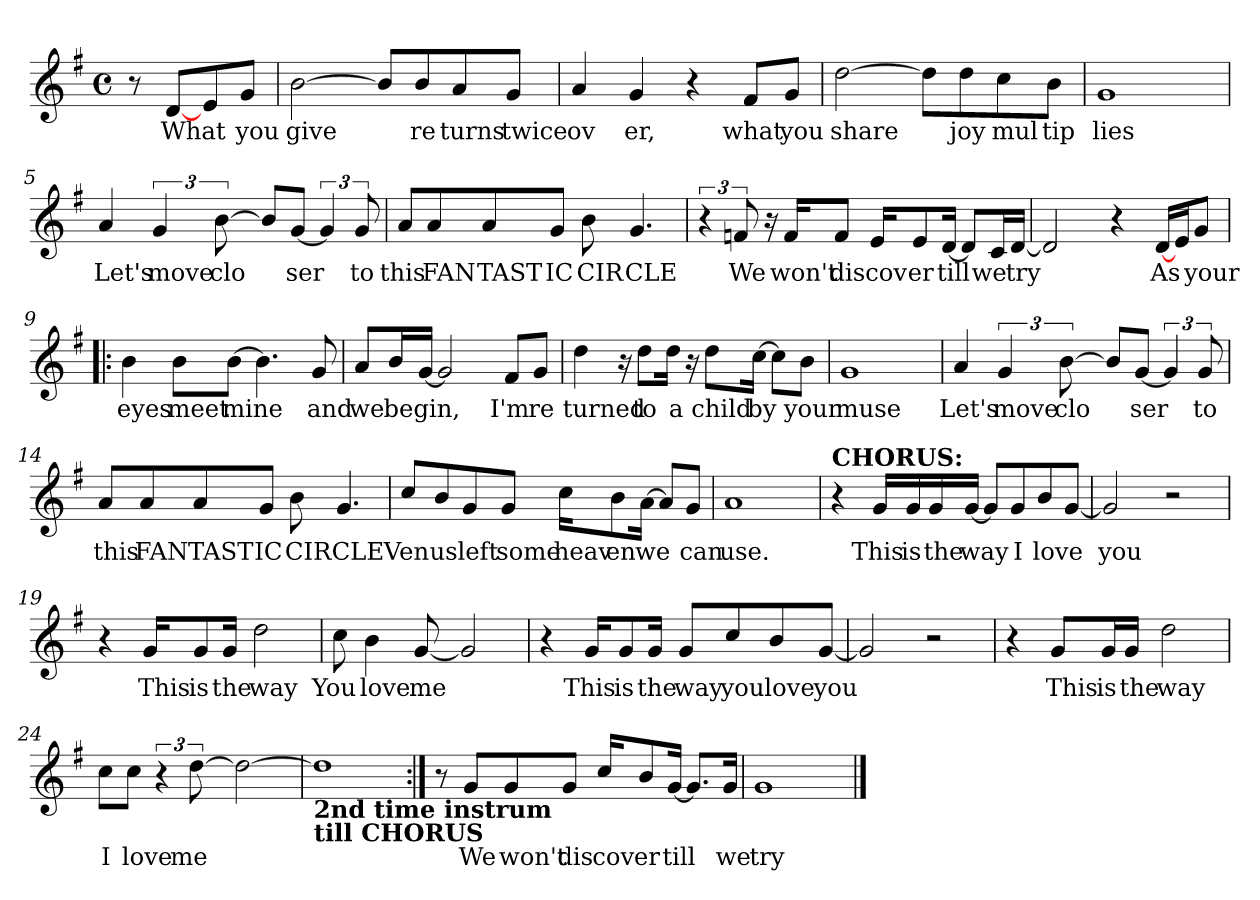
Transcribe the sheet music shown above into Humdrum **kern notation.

**kern	**text
*part1	*part1
*staff1	*staff1
*clefG2	*
*k[f#]	*
*G:	*
*M4/4	*
*met(c)	*
=	=
8r	.
[8d/L	What
8e/	.
8g/J	you
=1	=1
[2b\	give
8b/L]	.
8b/	re
8a/	turns
8g/J	twice
=2	=2
4a/	ov
4g/	er,
4r	.
8f#/L	what
8g/J	you
=3	=3
[2dd\	share
8dd\L]	.
8dd\	joy
8cc\	mul
8b\J	tip
=4	=4
1g	lies
!!LO:LB:g=z
=5	=5
4a/	Let's
6g/	move
[12b\	clo
8b/L]	.
[8g/J	ser
6g/]	.
12g/	to
=6	=6
8a/L	this
8a/	FAN
8a/	TAST
8g/J	IC
8b\	CIR
4.g/	CLE
=7	=7
6r	.
12fn/	We
16r	.
16f/KL	won't
8f/J	dis
16e/KL	cov
8e/	er
[16d/Jk	till
8d/L]	.
16c/L	we
[16d/JJ	try
=8	=8
2d/]	.
4r	.
[16d/LL	As
16e/J	.
8g/J	your
!!LO:LB:g=z
=9!|:	=9!|:
4b\	eyes
8b\L	meet
[8b\J	mine
4.b\]	.
8g/	and
=10	=10
8a/L	we
16b/L	be
[16g/JJ	gin,
2g/]	.
8f#/L	I'm
8g/J	re
=11	=11
4dd\	turned
16r	.
8dd\L	to
16dd\Jk	a
16r	.
8dd\L	child
[16cc\Jk	by
8cc\L]	.
8b\J	your
=12	=12
1g	muse
!!LO:LB:g=z
=13	=13
4a/	Let's
6g/	move
[12b\	clo
8b/L]	.
[8g/J	ser
6g/]	.
12g/	to
=14	=14
8a/L	this
8a/	FAN
8a/	TAST
8g/J	IC
8b\	CIR
4.g/	CLE
=15	=15
8cc/L	Ven
8b/	us
8g/	left
8g/J	some
16cc\KL	heav
8b\	en
[16a\Jk	we
8a/L]	.
8g/J	can
=16	=16
1a	use.
!!LO:LB:g=z
=17	=17
!LO:TX:a:B:t=CHORUS&colon;	!
4r	.
16g/LL	This
16g/	is
16g/	the
[16g/JJ	way
8g/L]	.
8g/	I
8b/	love
[8g/J	.
=18	=18
2g/]	you
2r	.
=19	=19
4r	.
16g/KL	This
8g/	is
16g/Jk	the
2dd\	way
=20	=20
8cc\	You
4b\	love
[8g/	me
2g/]	.
!!LO:LB:g=z
=21	=21
4r	.
16g/KL	This
8g/	is
16g/Jk	the
8g/L	way
8cc/	you
8b/	love
[8g/J	you
=22	=22
2g/]	.
2r	.
=23	=23
4r	.
8g/L	This
16g/L	is
16g/JJ	the
2dd\	way
=24	=24
8cc\L	I
8cc\J	love
6r	.
[12dd\	me
2dd\_	.
=25	=25
!LO:TX:b:B:t=2nd time instrum\ntill CHORUS	!
1dd]	.
!!LO:LB:g=z
=26:|!	=26:|!
8r	.
8g/L	We
8g/	won't
8g/J	dis
16cc/KL	cov
8b/	er
[16g/Jk	till
8.g/L]	.
16g/Jk	we
=27	=27
1g	try
==	==
*-	*-
